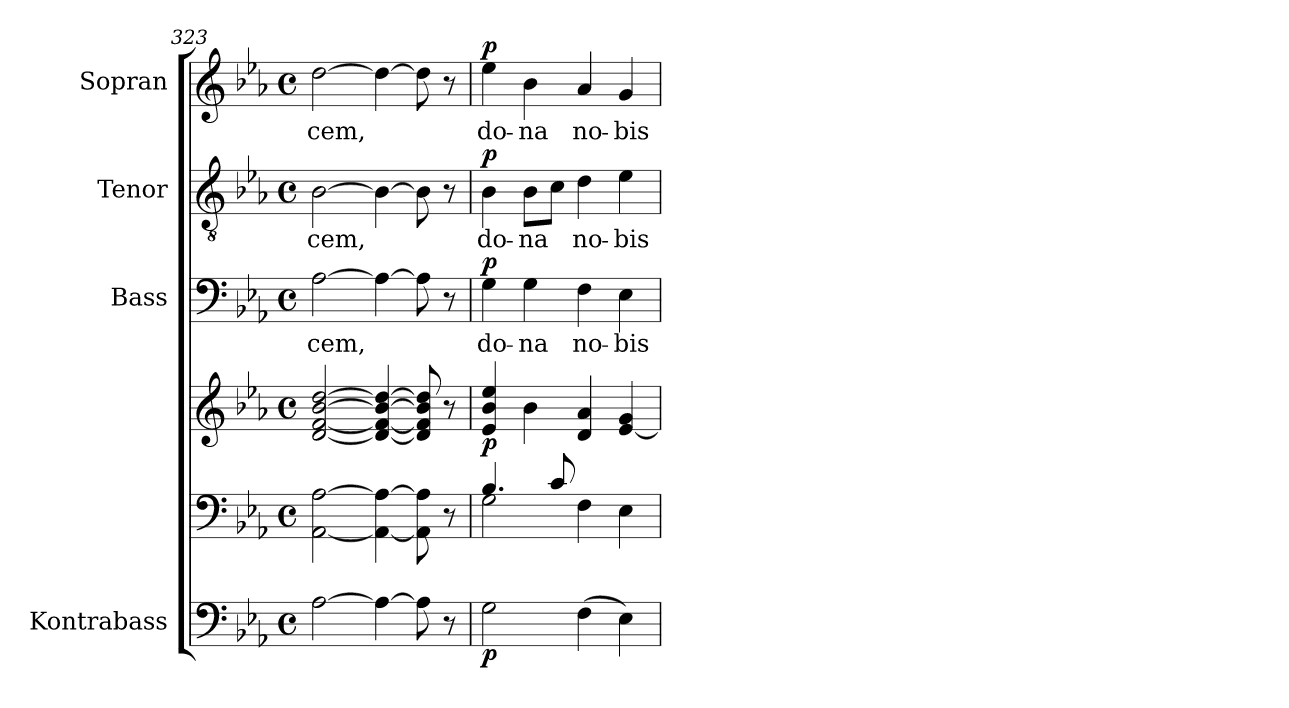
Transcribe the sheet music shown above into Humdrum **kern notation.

**kern	**dynam	**kern	**kern	**dynam	**kern	**text	**dynam	**kern	**text	**dynam	**kern	**text	**dynam
*part5	*part5	*part4	*part4	*part4	*part3	*part3	*part3	*part2	*part2	*part2	*part1	*part1	*part1
*staff6	*staff6	*staff5	*staff4	*staff4/5	*staff3	*staff3	*staff3	*staff2	*staff2	*staff2	*staff1	*staff1	*staff1
*I"Kontrabass	*	*	*	*	*I"Bass	*	*	*I"Tenor	*	*	*I"Sopran	*	*
*I'Kb.	*	*	*	*	*I'B.	*	*	*I'T.	*	*	*I'S.	*	*
*clefF4	*	*clefF4	*clefG2	*	*clefF4	*	*	*clefGv2	*	*	*clefG2	*	*
*ITrd7c12	*	*	*	*	*	*	*	*	*	*	*	*	*
*k[b-e-a-]	*	*k[b-e-a-]	*k[b-e-a-]	*	*k[b-e-a-]	*	*	*k[b-e-a-]	*	*	*k[b-e-a-]	*	*
*E-:	*	*E-:	*E-:	*	*E-:	*	*	*E-:	*	*	*E-:	*	*
*M4/4	*	*M4/4	*M4/4	*	*M4/4	*	*	*M4/4	*	*	*M4/4	*	*
*met(c)	*	*met(c)	*met(c)	*	*met(c)	*	*	*met(c)	*	*	*met(c)	*	*
=323	=323	=323	=323	=323	=323	=323	=323	=323	=323	=323	=323	=323	=323
!	!	!	!	!	!	!LO:LY:b	!	!	!LO:LY:b	!	!	!LO:LY:b	!
[2AA-\	.	[2AA-\ [2A-\	[2d/ [2f/ [2b-/ [2dd/	.	[2A-\	-cem,	.	[2B-\	-cem,	.	[2dd\	-cem,	.
4AA-\_	.	4AA-\_ 4A-\_	4d/_ 4f/_ 4b-/_ 4dd/_	.	4A-\_	.	.	4B-\_	.	.	4dd\_	.	.
8AA-\]	.	8AA-\] 8A-\]	8d/] 8f/] 8b-/] 8dd/]	.	8A-\]	.	.	8B-\]	.	.	8dd\]	.	.
8r	.	8r	8r	.	8r	.	.	8r	.	.	8r	.	.
=324	=324	=324	=324	=324	=324	=324	=324	=324	=324	=324	=324	=324	=324
*	*	*^	*	*	*	*	*	*	*	*	*	*	*
!	!LO:DY:b	!	!	!	!LO:DY:b	!	!LO:LY:b	!LO:DY:a	!	!LO:LY:b	!LO:DY:a	!	!LO:LY:b	!LO:DY:a
2GG\	p	4.B-/	2G\	4e-/ 4b-/ 4ee-/	p	4G\	do-	p	4B-\	do-	p	4ee-\	do-	p
!	!	!	!	!	!	!	!LO:LY:b	!	!	!LO:LY:b	!	!	!LO:LY:b	!
.	.	.	.	4b-\	.	4G\	-na	.	8B-\L	-na	.	4b-\	-na	.
.	.	8c/	.	.	.	.	.	.	8c\J	.	.	.	.	.
!	!	!	!	!	!	!	!LO:LY:b	!	!	!LO:LY:b	!	!	!LO:LY:b	!
(>4FF\	.	2ryy	4F\	4d/ 4a-/	.	4F\	no-	.	4d\	no-	.	4a-/	no-	.
!	!	!	!	!	!	!	!LO:LY:b	!	!	!LO:LY:b	!	!	!LO:LY:b	!
4EE-\)	.	.	4E-\	[4e-/ 4g/	.	4E-\	-bis	.	4e-\	-bis	.	4g/	-bis	.
*	*	*v	*v	*	*	*	*	*	*	*	*	*	*	*
=	=	=	=	=	=	=	=	=	=	=	=	=	=
*-	*-	*-	*-	*-	*-	*-	*-	*-	*-	*-	*-	*-	*-
